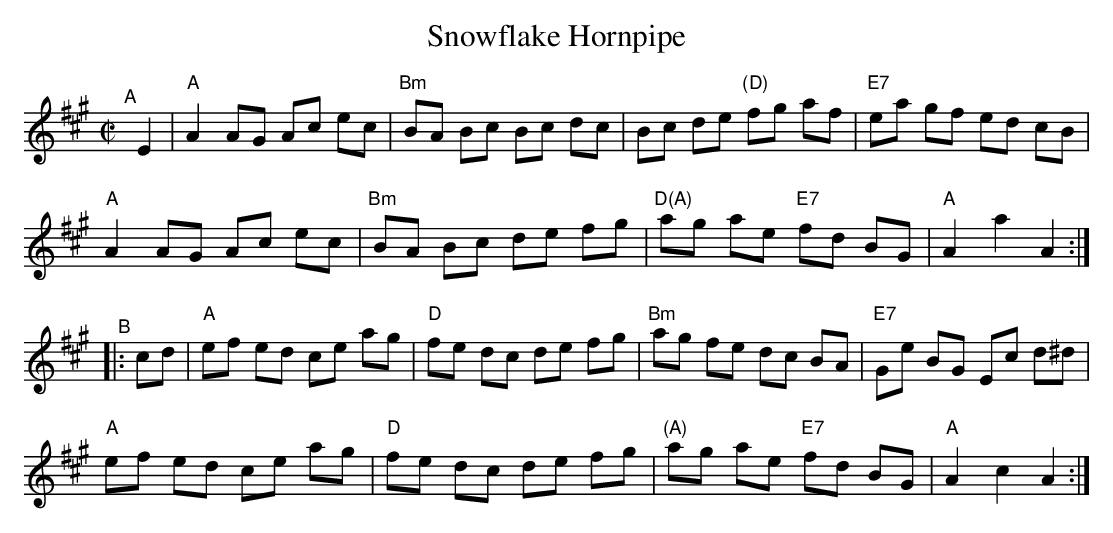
X:1
T: Snowflake Hornpipe
M: C|
L: 1/8
K: A
"^A"[|] E2 |\
"A"A2 AG Ac ec | "Bm"BA Bc Bc dc | Bc de "(D)"fg af | "E7"ea gf ed cB |
"A"A2 AG Ac ec | "Bm"BA Bc de fg | "D(A)"ag ae "E7"fd BG | "A"A2 a2 A2 :|
"^B"|: cd |\
"A"ef ed ce ag | "D"fe dc de fg | "Bm"ag fe dc BA | "E7"Ge BG Ec d^d |
"A"ef ed ce ag | "D"fe dc de fg | "(A)"ag ae "E7"fd BG | "A"A2 c2 A2 :|
